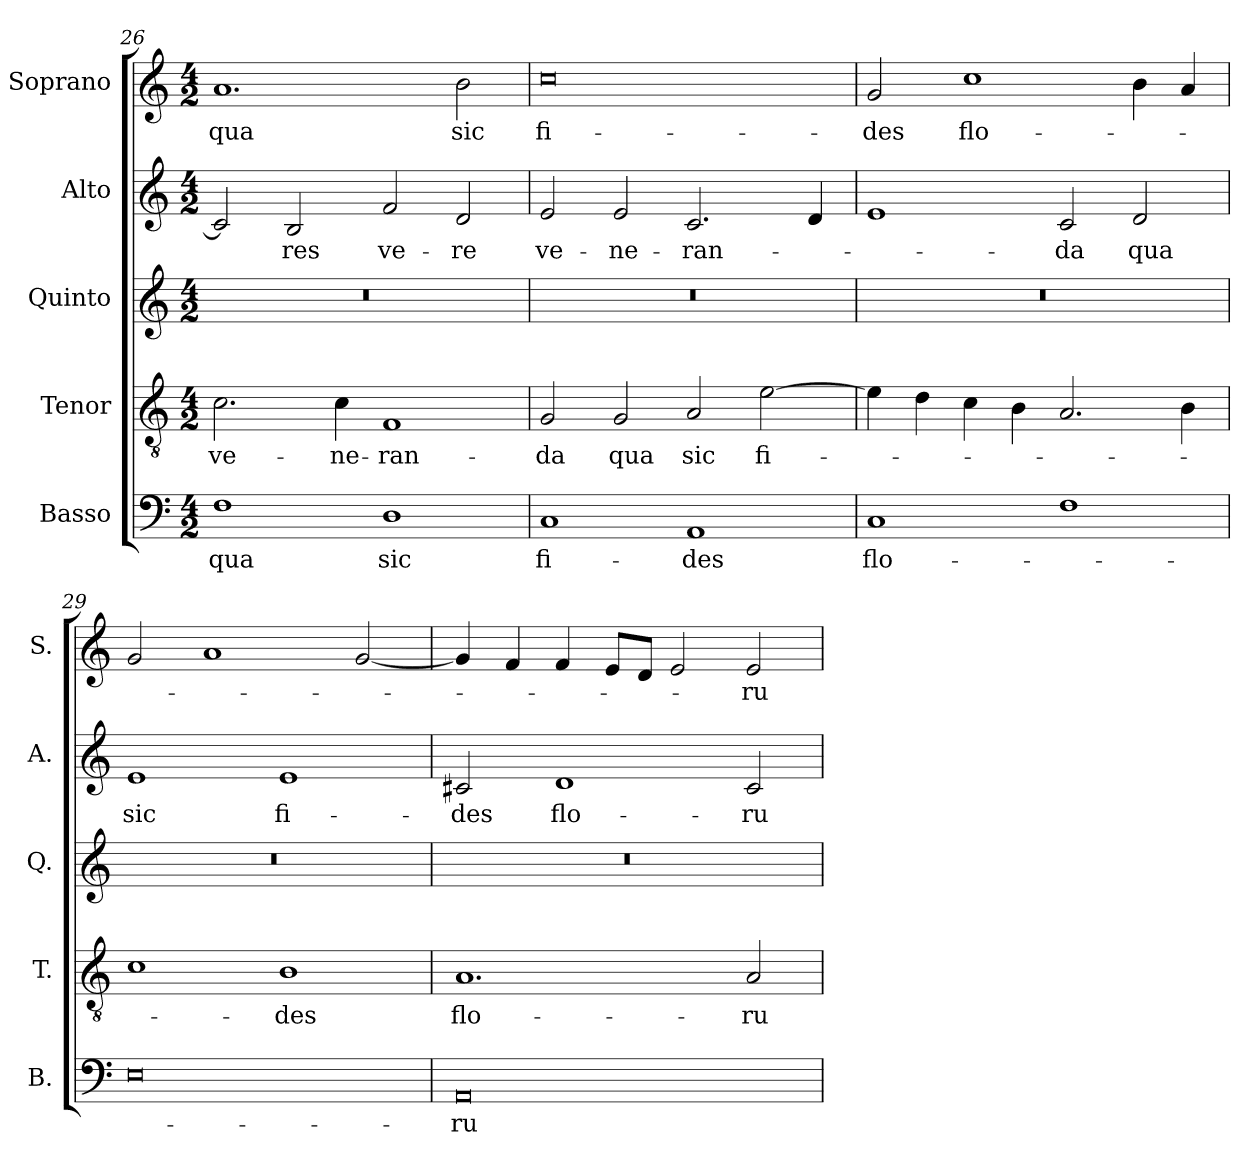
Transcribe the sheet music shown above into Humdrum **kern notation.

**kern	**text	**kern	**text	**kern	**kern	**text	**kern	**text
*part5	*part5	*part4	*part4	*part3	*part2	*part2	*part1	*part1
*staff5	*staff5	*staff4	*staff4	*staff3	*staff2	*staff2	*staff1	*staff1
*I"Basso	*	*I"Tenor	*	*I"Quinto	*I"Alto	*	*I"Soprano	*
*I'B.	*	*I'T.	*	*I'Q.	*I'A.	*	*I'S.	*
*clefF4	*	*clefGv2	*	*clefG2	*clefG2	*	*clefG2	*
*	*	*ITrd7c12	*	*	*	*	*	*
*k[]	*	*k[]	*	*k[]	*k[]	*	*k[]	*
*C:	*	*C:	*	*C:	*C:	*	*C:	*
*M4/2	*	*M4/2	*	*M4/2	*M4/2	*	*M4/2	*
=26	=26	=26	=26	=26	=26	=26	=26	=26
!	!LO:LY:b:color=#000000	!	!	!	!	!	!	!
!	!	!	!LO:LY:b:color=#000000	!LO:N:vis=1	!	!	!	!
!	!	!	!	!	!	!	!	!LO:LY:b:color=#000000
1Fi	qua	2.Ci\	ve-	0r	2ci/]	.	1.ai	qua
!	!	!	!	!	!	!LO:LY:b:color=#000000	!	!
.	.	.	.	.	2Bi/	res	.	.
!	!	!	!LO:LY:b:color=#000000	!	!	!	!	!
.	.	4Ci\	-ne-	.	.	.	.	.
!	!LO:LY:b:color=#000000	!	!	!	!	!	!	!
!	!	!	!LO:LY:b:color=#000000	!	!	!	!	!
!	!	!	!	!	!	!LO:LY:b:color=#000000	!	!
1Di	sic	1FFi	-ran-	.	2fi/	ve-	.	.
!	!	!	!	!	!	!LO:LY:b:color=#000000	!	!
!	!	!	!	!	!	!	!	!LO:LY:b:color=#000000
.	.	.	.	.	2di/	-re	2bi\	sic
=27	=27	=27	=27	=27	=27	=27	=27	=27
!	!LO:LY:b:color=#000000	!	!	!	!	!	!	!
!	!	!	!LO:LY:b:color=#000000	!LO:N:vis=1	!	!	!	!
!	!	!	!	!	!	!LO:LY:b:color=#000000	!	!
!	!	!	!	!	!	!	!	!LO:LY:b:color=#000000
1Ci	fi-	2GGi/	-da	0r	2ei/	ve-	0cci	fi-
!	!	!	!LO:LY:b:color=#000000	!	!	!	!	!
!	!	!	!	!	!	!LO:LY:b:color=#000000	!	!
.	.	2GGi/	qua	.	2ei/	-ne-	.	.
!	!LO:LY:b:color=#000000	!	!	!	!	!	!	!
!	!	!	!LO:LY:b:color=#000000	!	!	!	!	!
!	!	!	!	!	!	!LO:LY:b:color=#000000	!	!
1AAi	-des	2AAi/	sic	.	2.ci/	-ran-	.	.
!	!	!	!LO:LY:b:color=#000000	!	!	!	!	!
.	.	[2Ei\	fi-	.	.	.	.	.
.	.	.	.	.	4di/	.	.	.
!!LO:LB:g=z
=28	=28	=28	=28	=28	=28	=28	=28	=28
!	!LO:LY:b:color=#000000	!	!	!LO:N:vis=1	!	!	!	!
!	!	!	!	!	!	!	!	!LO:LY:b:color=#000000
1Ci	flo-	4Ei\]	.	0r	1ei	.	2gi/	-des
.	.	4Di\	.	.	.	.	.	.
!	!	!	!	!	!	!	!	!LO:LY:b:color=#000000
.	.	4Ci\	.	.	.	.	1cci	flo-
.	.	4BBi\	.	.	.	.	.	.
!	!	!	!	!	!	!LO:LY:b:color=#000000	!	!
1Fi	.	2.AAi/	.	.	2ci/	-da	.	.
!	!	!	!	!	!	!LO:LY:b:color=#000000	!	!
.	.	.	.	.	2di/	qua	4bi\	.
.	.	4BBi\	.	.	.	.	4ai/	.
=29	=29	=29	=29	=29	=29	=29	=29	=29
!	!	!	!	!LO:N:vis=1	!	!	!	!
!	!	!	!	!	!	!LO:LY:b:color=#000000	!	!
0Ei	.	1Ci	.	0r	1ei	sic	2gi/	.
.	.	.	.	.	.	.	1ai	.
!	!	!	!LO:LY:b:color=#000000	!	!	!	!	!
!	!	!	!	!	!	!LO:LY:b:color=#000000	!	!
.	.	1BBi	-des	.	1ei	fi-	.	.
.	.	.	.	.	.	.	[2gi/	.
=30	=30	=30	=30	=30	=30	=30	=30	=30
!	!LO:LY:b:color=#000000	!	!	!	!	!	!	!
!	!	!	!LO:LY:b:color=#000000	!LO:N:vis=1	!	!	!	!
!	!	!	!	!	!	!LO:LY:b:color=#000000	!	!
0AAi	-ru-	1.AAi	flo-	0r	2c#Xi/	-des	4gi/]	.
.	.	.	.	.	.	.	4fi/	.
!	!	!	!	!	!	!LO:LY:b:color=#000000	!	!
.	.	.	.	.	1di	flo-	4fi/	.
.	.	.	.	.	.	.	8ei/L	.
.	.	.	.	.	.	.	8di/J	.
.	.	.	.	.	.	.	2ei/	.
!	!	!	!LO:LY:b:color=#000000	!	!	!	!	!
!	!	!	!	!	!	!LO:LY:b:color=#000000	!	!
!	!	!	!	!	!	!	!	!LO:LY:b:color=#000000
.	.	2AAi/	-ru-	.	2c#i/	-ru-	2ei/	-ru-
=	=	=	=	=	=	=	=	=
*-	*-	*-	*-	*-	*-	*-	*-	*-
